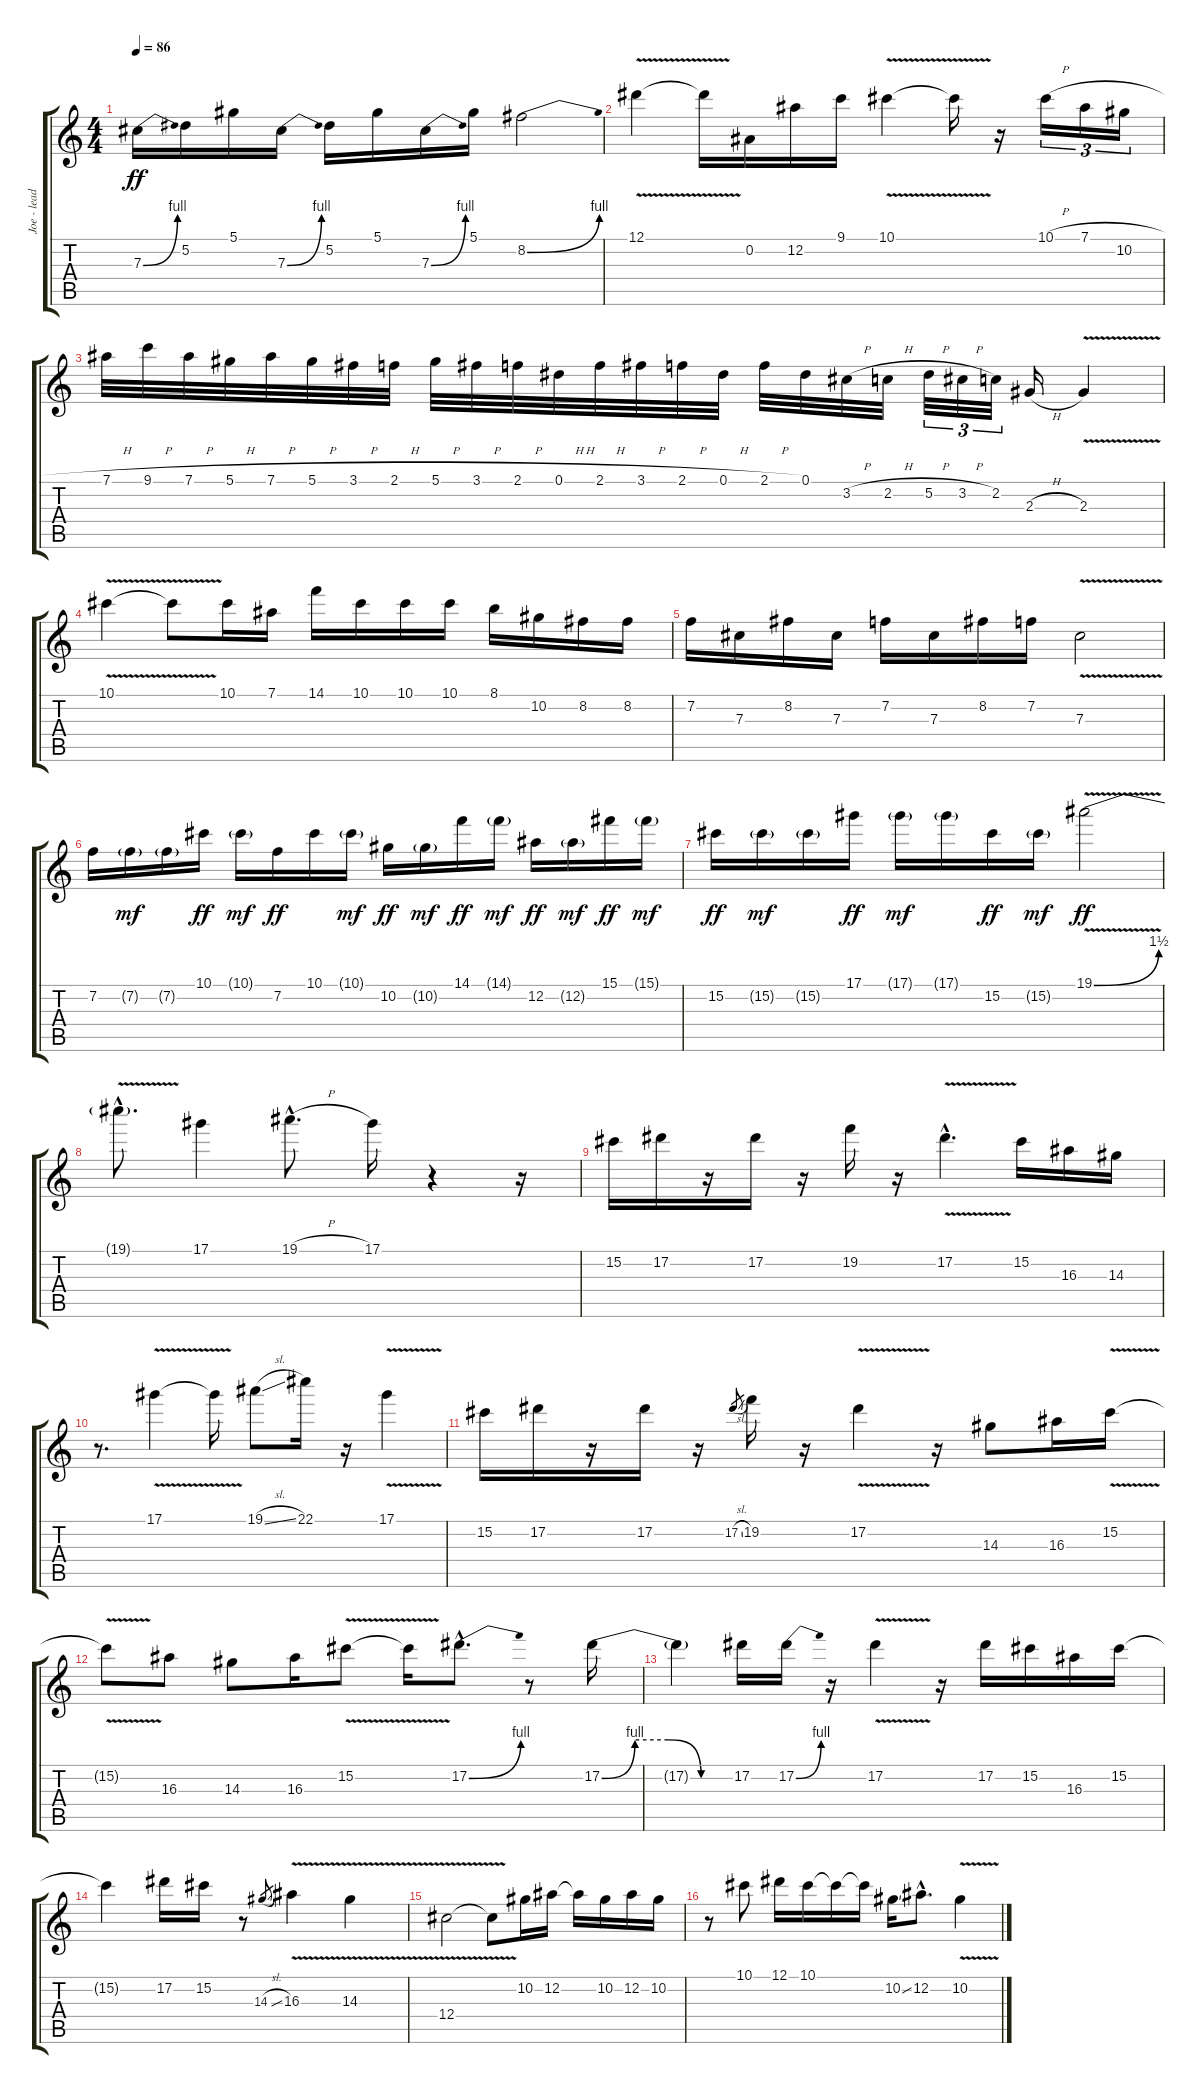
\track ("Joe - lead guitar" "Joe - lead") {instrument distortionguitar}
\staff {score tabs}
\tuning (Eb4 Bb3 Gb3 Db3 Ab2 Db2) {hide}
\ts (4 4)
\tempo 86
\clef g2
\ks c
7.3{be (bend 0 0 60 4)}.16{dy ff} 5.2.16 5.1.16 7.3{be (bend 0 0 60 4)}.16 5.2.16 5.1.16 7.3{be (bend 0 0 60 4)}.16 5.1.16 8.2{be (bend 0 0 60 4)}.2 |
12.1{v}.4 12.1{t}.16 0.2.16 12.2.16 9.1.16 10.1{v}.4 10.1{t}.16 r.16 10.1{h}.16{tu (3 2)} 7.1{h}.16{tu (3 2)} 10.2.16{tu (3 2)} |
7.1{h}.32 9.1{h}.32 7.1{h}.32 5.1{h}.32 7.1{h}.32 5.1{h}.32 3.1{h}.32 2.1{h}.32 5.1{h}.32 3.1{h}.32 2.1{h}.32 0.1{h}.32 2.1{h}.32 3.1{h}.32 2.1{h}.32 0.1{h}.32 2.1{h}.32 0.1.32 3.2{h}.32 2.2{h}.32 5.2{h}.32{tu (3 2)} 3.2{h}.32{tu (3 2)} 2.2.32{tu (3 2)} 2.3{h}.16 2.3{v}.4 |
10.1{v}.4 10.1{t}.8 10.1.16 7.1.16 14.1.16 10.1.16 10.1.16 10.1.16 8.1.16 10.2.16 8.2.16 8.2.16 |
7.2.16 7.3.16 8.2.16 7.3.16 7.2.16 7.3.16 8.2.16 7.2.16 7.3{v}.2 |
7.2.16 7.2{g}.16{dy mf} 7.2{g}.16 10.1.16{dy ff} 10.1{g}.16{dy mf} 7.2.16{dy ff} 10.1.16 10.1{g}.16{dy mf} 10.2.16{dy ff} 10.2{g}.16{dy mf} 14.1.16{dy ff} 14.1{g}.16{dy mf} 12.2.16{dy ff} 12.2{g}.16{dy mf} 15.1.16{dy ff} 15.1{g}.16{dy mf} |
15.2.16{dy ff} 15.2{g}.16{dy mf} 15.2{g}.16 17.1.16{dy ff} 17.1{g}.16{dy mf} 17.1{g}.16 15.2.16{dy ff} 15.2{g}.16{dy mf} 19.1{be (bend 0 0 60 6) v}.2{dy ff} |
19.1{hac t}.8{d} 17.1.4 19.1{h hac}.8{d} 17.1.16 r.4 r.16 |
15.2.16 17.2.16 r.16 17.2.16 r.16 19.2.16 r.16 17.2{v hac}.4{d} 15.2.16 16.3.16 14.3.16 |
r.8{d} 17.1{v}.4 17.1{t}.16 19.1{sl}.8 22.1.16 r.16 17.1{v}.4 |
15.2.16 17.2.16 r.16 17.2.16 r.16 17.2{sl}.8{gr} 19.2.16 r.16 17.2{v}.4 r.16 14.3.8 16.3.16 15.2{v}.16 |
15.2{t}.8 16.3.8 14.3.8 16.3.16 15.2{v}.8 15.2{t}.16 17.2{be (bend 0 0 60 4) hac}.8{d} r.8 17.2{be (custom 0 0 15 4 30 4 45 0 60 0)}.16 |
17.2{t}.4 17.2.16 17.2{be (bend 0 0 60 4)}.16 r.16 17.2{v}.4 r.16 17.2.16 15.2.16 16.3.16 15.2.16 |
15.2{t}.4 17.2.16 15.2.16 r.8 14.3{sl}.8{gr} 16.3{v}.4 14.3{v}.4 |
12.4{v}.2 12.4{t}.8 10.2.16 12.2.16 12.2{t}.16 10.2.16 12.2.16 10.2.16 |
r.8 10.1.8 12.1.16 10.1.16 10.1{t}.16 10.1{t}.16 10.2{ss}.16 12.2{hac}.8{d} 10.2{v}.4
